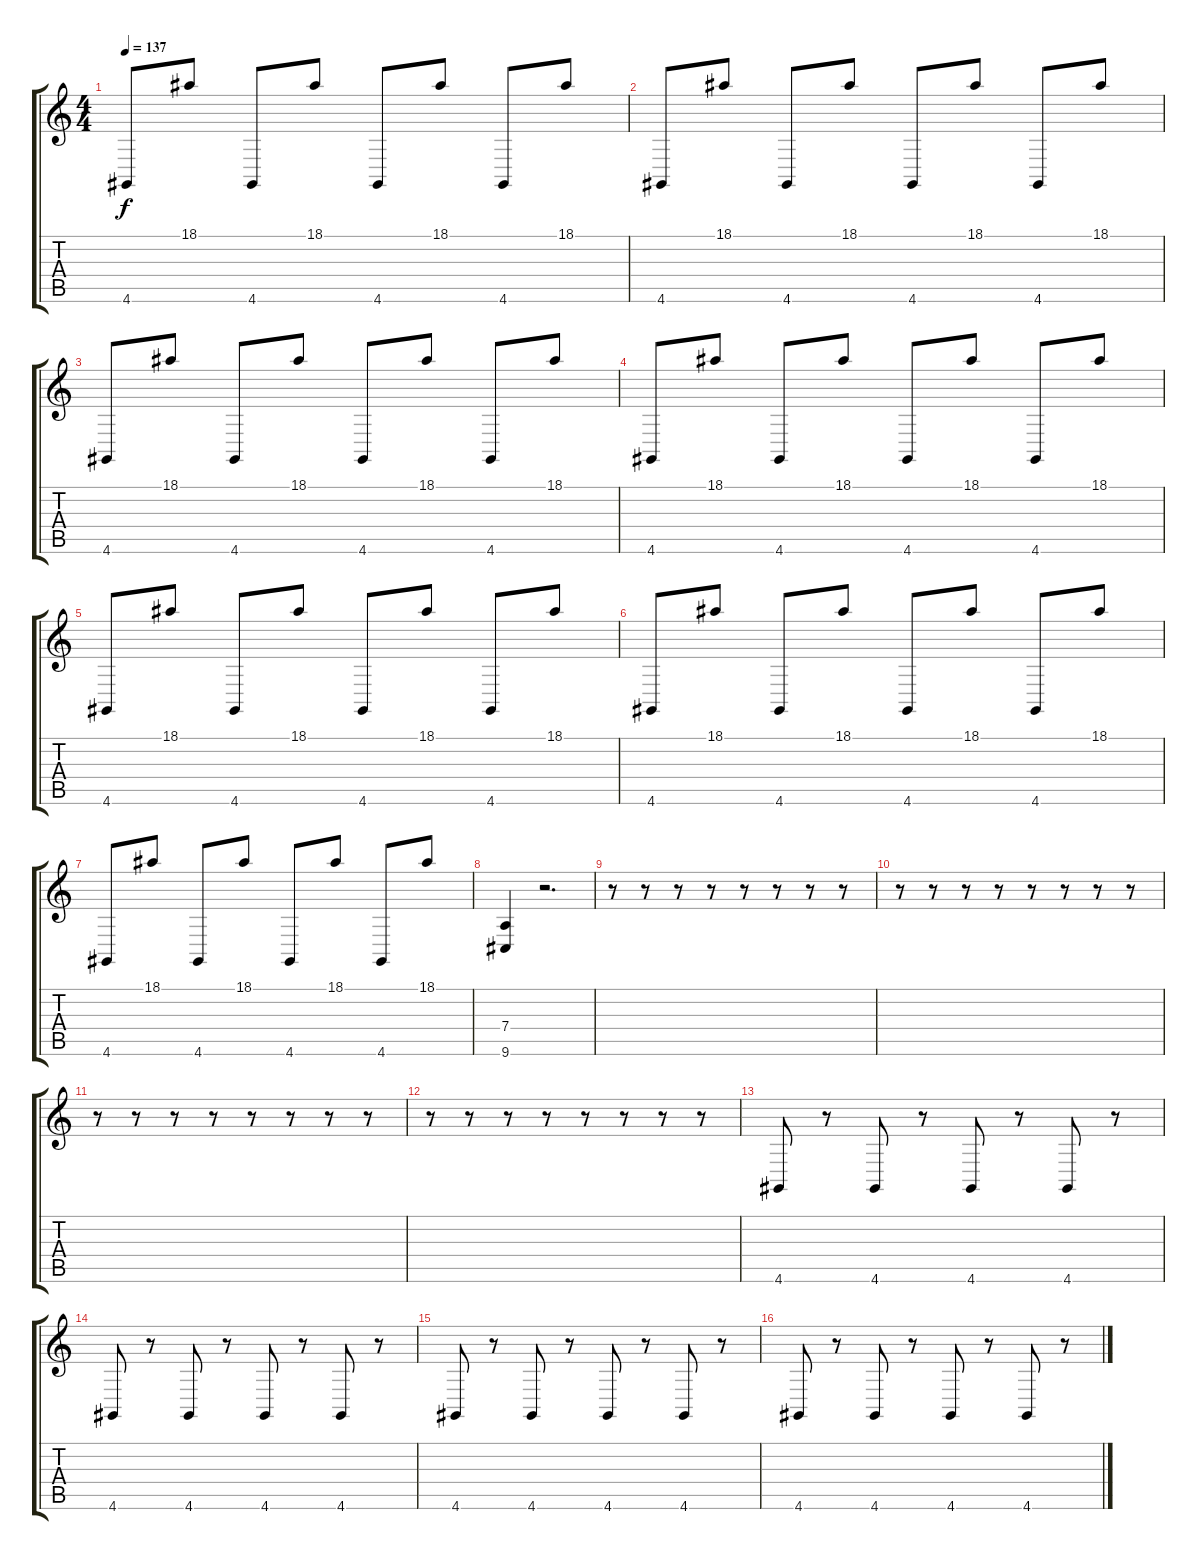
\track "" {instrument ocarina}
\staff {score tabs}
\tuning (E4 B3 G3 D3 A2 E2) {hide}
\ts (4 4)
\tempo 137
\clef g2
\ks c
4.6.8{dy f} 18.1.8 4.6.8 18.1.8 4.6.8 18.1.8 4.6.8 18.1.8 |
4.6.8 18.1.8 4.6.8 18.1.8 4.6.8 18.1.8 4.6.8 18.1.8 |
4.6.8 18.1.8 4.6.8 18.1.8 4.6.8 18.1.8 4.6.8 18.1.8 |
4.6.8 18.1.8 4.6.8 18.1.8 4.6.8 18.1.8 4.6.8 18.1.8 |
4.6.8 18.1.8 4.6.8 18.1.8 4.6.8 18.1.8 4.6.8 18.1.8 |
4.6.8 18.1.8 4.6.8 18.1.8 4.6.8 18.1.8 4.6.8 18.1.8 |
4.6.8 18.1.8 4.6.8 18.1.8 4.6.8 18.1.8 4.6.8 18.1.8 |
(7.4 9.6).4 r.2{d} |
r.8{volume 12} r.8 r.8 r.8 r.8 r.8 r.8 r.8 |
r.8 r.8 r.8 r.8 r.8 r.8 r.8 r.8 |
r.8 r.8 r.8 r.8 r.8 r.8 r.8 r.8 |
r.8 r.8 r.8 r.8 r.8 r.8 r.8 r.8 |
4.6.8 r.8 4.6.8 r.8 4.6.8 r.8 4.6.8 r.8 |
4.6.8 r.8 4.6.8 r.8 4.6.8 r.8 4.6.8 r.8 |
4.6.8 r.8 4.6.8 r.8 4.6.8 r.8 4.6.8 r.8 |
4.6.8 r.8 4.6.8 r.8 4.6.8 r.8 4.6.8 r.8
